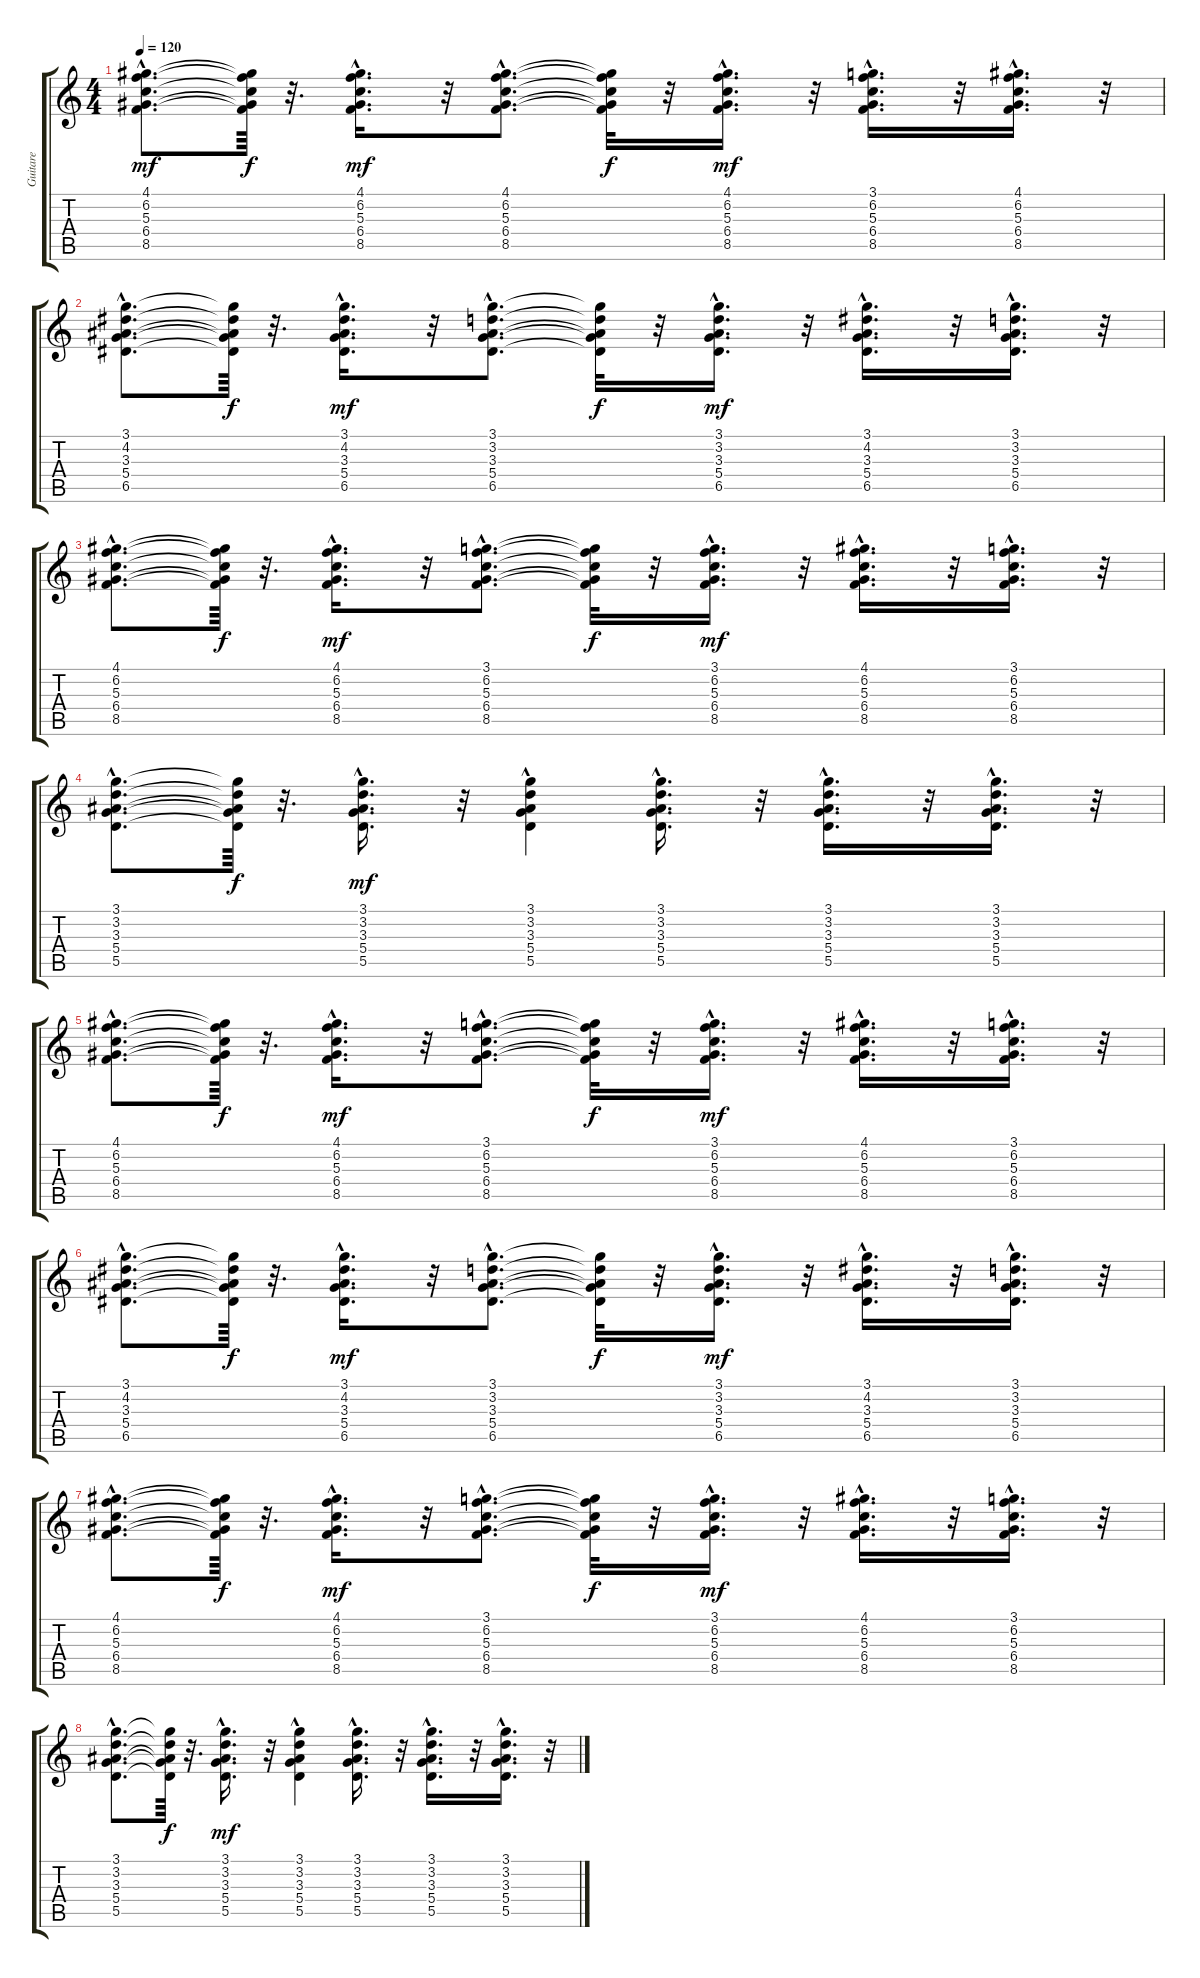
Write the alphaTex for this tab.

\track ("Guitare" "Guitare") {instrument acousticguitarnylon}
\staff {score tabs}
\tuning (E4 B3 G3 D3 A2 E2) {hide}
\ts (4 4)
\tempo 120
\clef g2
\ks c
(4.1{hac} 6.2{hac} 5.3{hac} 6.4{hac} 8.5{hac}).8{d dy mf} (4.1{t} 6.2{t} 5.3{t} 6.4{t} 8.5{t}).64{dy f} r.32{d} (4.1{hac} 6.2{hac} 5.3{hac} 6.4{hac} 8.5{hac}).16{d dy mf} r.32 (4.1{hac} 6.2{hac} 5.3{hac} 6.4{hac} 8.5{hac}).8{d} (4.1{t} 6.2{t} 5.3{t} 6.4{t} 8.5{t}).32{dy f} r.32 (4.1{hac} 6.2{hac} 5.3{hac} 6.4{hac} 8.5{hac}).16{d dy mf} r.32 (3.1{hac} 6.2{hac} 5.3{hac} 6.4{hac} 8.5{hac}).16{d} r.32 (4.1{hac} 6.2{hac} 5.3{hac} 6.4{hac} 8.5{hac}).16{d} r.32 |
(3.1{hac} 4.2{hac} 3.3{hac} 5.4{hac} 6.5{hac}).8{d} (3.1{t} 4.2{t} 3.3{t} 5.4{t} 6.5{t}).64{dy f} r.32{d} (3.1{hac} 4.2{hac} 3.3{hac} 5.4{hac} 6.5{hac}).16{d dy mf} r.32 (3.1{hac} 3.2{hac} 3.3{hac} 5.4{hac} 6.5{hac}).8{d} (3.1{t} 3.2{t} 3.3{t} 5.4{t} 6.5{t}).32{dy f} r.32 (3.1{hac} 3.2{hac} 3.3{hac} 5.4{hac} 6.5{hac}).16{d dy mf} r.32 (3.1{hac} 4.2{hac} 3.3{hac} 5.4{hac} 6.5{hac}).16{d} r.32 (3.1{hac} 3.2{hac} 3.3{hac} 5.4{hac} 6.5{hac}).16{d} r.32 |
(4.1{hac} 6.2{hac} 5.3{hac} 6.4{hac} 8.5{hac}).8{d} (4.1{t} 6.2{t} 5.3{t} 6.4{t} 8.5{t}).64{dy f} r.32{d} (4.1{hac} 6.2{hac} 5.3{hac} 6.4{hac} 8.5{hac}).16{d dy mf} r.32 (3.1{hac} 6.2{hac} 5.3{hac} 6.4{hac} 8.5{hac}).8{d} (3.1{t} 6.2{t} 5.3{t} 6.4{t} 8.5{t}).32{dy f} r.32 (3.1{hac} 6.2{hac} 5.3{hac} 6.4{hac} 8.5{hac}).16{d dy mf} r.32 (4.1{hac} 6.2{hac} 5.3{hac} 6.4{hac} 8.5{hac}).16{d} r.32 (3.1{hac} 6.2{hac} 5.3{hac} 6.4{hac} 8.5{hac}).16{d} r.32 |
(3.1{hac} 3.2{hac} 3.3{hac} 5.4{hac} 5.5{hac}).8{d} (3.1{t} 3.2{t} 3.3{t} 5.4{t} 5.5{t}).64{dy f} r.32{d} (3.1{hac} 3.2{hac} 3.3{hac} 5.4{hac} 5.5{hac}).16{d dy mf} r.32 (3.1 3.2 3.3 5.4{hac} 5.5).4 (3.1{hac} 3.2{hac} 3.3{hac} 5.4{hac} 5.5{hac}).16{d} r.32 (3.1{hac} 3.2{hac} 3.3{hac} 5.4{hac} 5.5{hac}).16{d} r.32 (3.1{hac} 3.2{hac} 3.3{hac} 5.4{hac} 5.5{hac}).16{d} r.32 |
(4.1{hac} 6.2{hac} 5.3{hac} 6.4{hac} 8.5{hac}).8{d} (4.1{t} 6.2{t} 5.3{t} 6.4{t} 8.5{t}).64{dy f} r.32{d} (4.1{hac} 6.2{hac} 5.3{hac} 6.4{hac} 8.5{hac}).16{d dy mf} r.32 (3.1{hac} 6.2{hac} 5.3{hac} 6.4{hac} 8.5{hac}).8{d} (3.1{t} 6.2{t} 5.3{t} 6.4{t} 8.5{t}).32{dy f} r.32 (3.1{hac} 6.2{hac} 5.3{hac} 6.4{hac} 8.5{hac}).16{d dy mf} r.32 (4.1{hac} 6.2{hac} 5.3{hac} 6.4{hac} 8.5{hac}).16{d} r.32 (3.1{hac} 6.2{hac} 5.3{hac} 6.4{hac} 8.5{hac}).16{d} r.32 |
(3.1{hac} 4.2{hac} 3.3{hac} 5.4{hac} 6.5{hac}).8{d} (3.1{t} 4.2{t} 3.3{t} 5.4{t} 6.5{t}).64{dy f} r.32{d} (3.1{hac} 4.2{hac} 3.3{hac} 5.4{hac} 6.5{hac}).16{d dy mf} r.32 (3.1{hac} 3.2{hac} 3.3{hac} 5.4{hac} 6.5{hac}).8{d} (3.1{t} 3.2{t} 3.3{t} 5.4{t} 6.5{t}).32{dy f} r.32 (3.1{hac} 3.2{hac} 3.3{hac} 5.4{hac} 6.5{hac}).16{d dy mf} r.32 (3.1{hac} 4.2{hac} 3.3{hac} 5.4{hac} 6.5{hac}).16{d} r.32 (3.1{hac} 3.2{hac} 3.3{hac} 5.4{hac} 6.5{hac}).16{d} r.32 |
(4.1{hac} 6.2{hac} 5.3{hac} 6.4{hac} 8.5{hac}).8{d} (4.1{t} 6.2{t} 5.3{t} 6.4{t} 8.5{t}).64{dy f} r.32{d} (4.1{hac} 6.2{hac} 5.3{hac} 6.4{hac} 8.5{hac}).16{d dy mf} r.32 (3.1{hac} 6.2{hac} 5.3{hac} 6.4{hac} 8.5{hac}).8{d} (3.1{t} 6.2{t} 5.3{t} 6.4{t} 8.5{t}).32{dy f} r.32 (3.1{hac} 6.2{hac} 5.3{hac} 6.4{hac} 8.5{hac}).16{d dy mf} r.32 (4.1{hac} 6.2{hac} 5.3{hac} 6.4{hac} 8.5{hac}).16{d} r.32 (3.1{hac} 6.2{hac} 5.3{hac} 6.4{hac} 8.5{hac}).16{d} r.32 |
(3.1{hac} 3.2{hac} 3.3{hac} 5.4{hac} 5.5{hac}).8{d} (3.1{t} 3.2{t} 3.3{t} 5.4{t} 5.5{t}).64{dy f} r.32{d} (3.1{hac} 3.2{hac} 3.3{hac} 5.4{hac} 5.5{hac}).16{d dy mf} r.32 (3.1 3.2 3.3 5.4{hac} 5.5).4 (3.1{hac} 3.2{hac} 3.3{hac} 5.4{hac} 5.5{hac}).16{d} r.32 (3.1{hac} 3.2{hac} 3.3{hac} 5.4{hac} 5.5{hac}).16{d} r.32 (3.1{hac} 3.2{hac} 3.3{hac} 5.4{hac} 5.5{hac}).16{d} r.32
